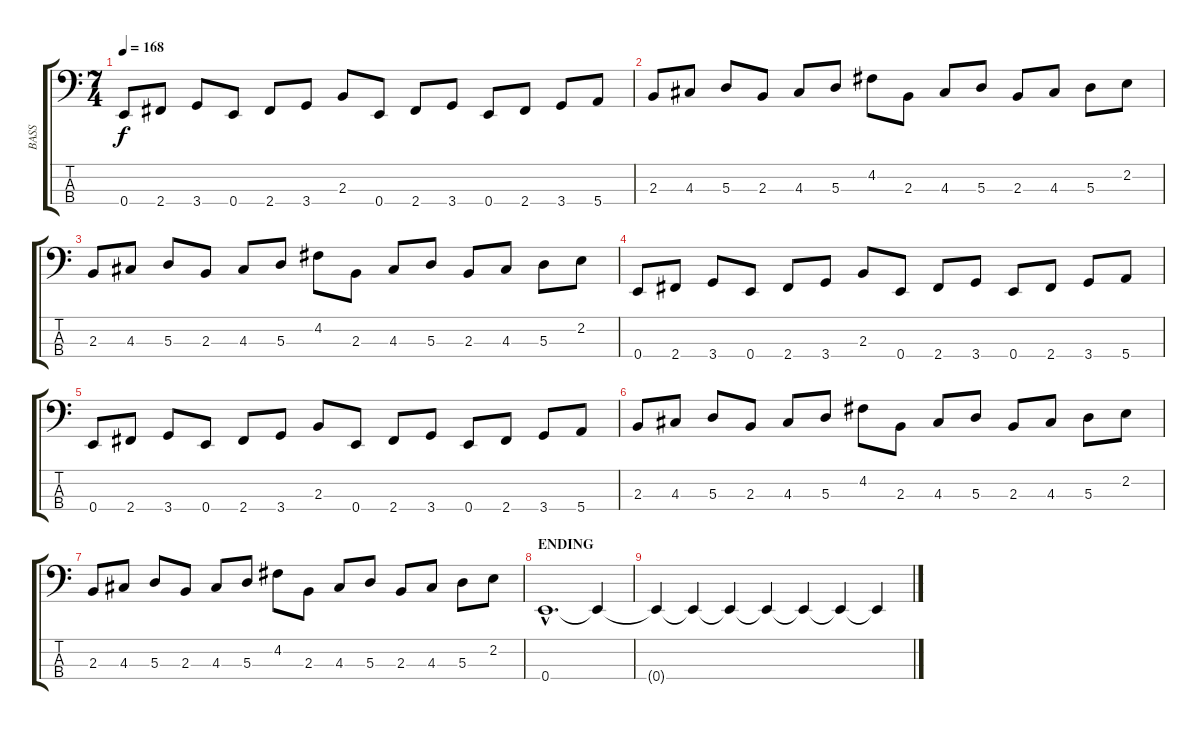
\track ("BASS" "BASS") {instrument electricbassfinger}
\staff {score tabs}
\tuning (G2 D2 A1 E1) {hide}
\ts (7 4)
\tempo 168
\clef f4
\ks c
0.4.8{dy f} 2.4.8 3.4.8 0.4.8 2.4.8 3.4.8 2.3.8 0.4.8 2.4.8 3.4.8 0.4.8 2.4.8 3.4.8 5.4.8 |
2.3.8 4.3.8 5.3.8 2.3.8 4.3.8 5.3.8 4.2.8 2.3.8 4.3.8 5.3.8 2.3.8 4.3.8 5.3.8 2.2.8 |
2.3.8 4.3.8 5.3.8 2.3.8 4.3.8 5.3.8 4.2.8 2.3.8 4.3.8 5.3.8 2.3.8 4.3.8 5.3.8 2.2.8 |
0.4.8 2.4.8 3.4.8 0.4.8 2.4.8 3.4.8 2.3.8 0.4.8 2.4.8 3.4.8 0.4.8 2.4.8 3.4.8 5.4.8 |
0.4.8 2.4.8 3.4.8 0.4.8 2.4.8 3.4.8 2.3.8 0.4.8 2.4.8 3.4.8 0.4.8 2.4.8 3.4.8 5.4.8 |
2.3.8 4.3.8 5.3.8 2.3.8 4.3.8 5.3.8 4.2.8 2.3.8 4.3.8 5.3.8 2.3.8 4.3.8 5.3.8 2.2.8 |
2.3.8 4.3.8 5.3.8 2.3.8 4.3.8 5.3.8 4.2.8 2.3.8 4.3.8 5.3.8 2.3.8 4.3.8 5.3.8 2.2.8 |
\section ("" "ENDING")
0.4{hac}.1{d} 0.4{t}.4 |
0.4{t}.4{volume 13} 0.4{t}.4 0.4{t}.4{volume 12} 0.4{t}.4 0.4{t}.4{volume 11} 0.4{t}.4{volume 10} 0.4{t}.4{volume 9}
